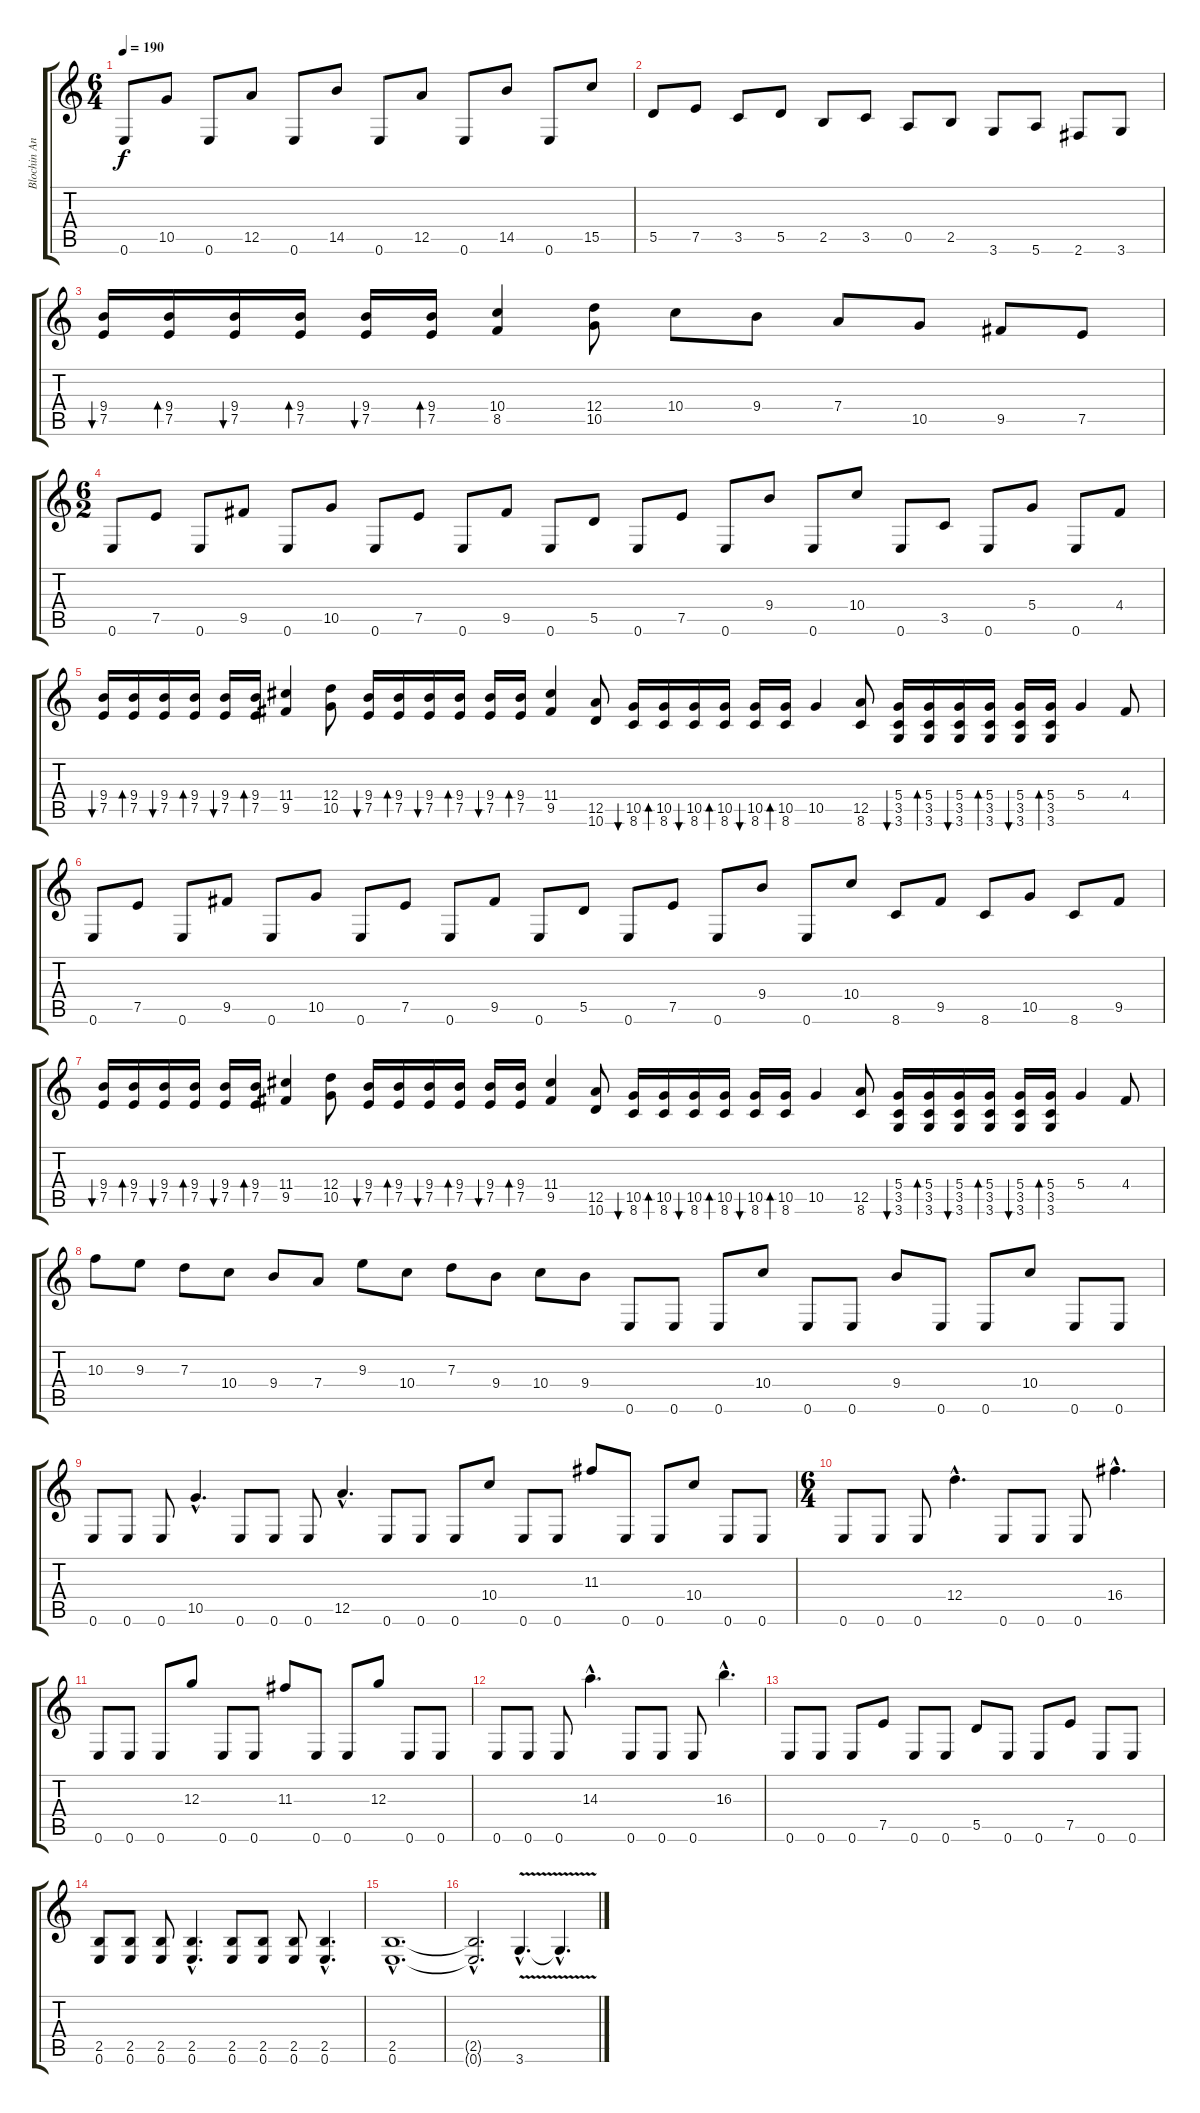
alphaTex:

\track ("Blochin Anton guitar" "Blochin An") {instrument overdrivenguitar}
\staff {score tabs}
\tuning (E4 B3 G3 D3 A2 E2) {hide}
\ts (6 4)
\tempo 190
\clef g2
\ks c
0.6.8{dy f} 10.5.8 0.6.8 12.5.8 0.6.8 14.5.8 0.6.8 12.5.8 0.6.8 14.5.8 0.6.8 15.5.8 |
5.5.8 7.5.8 3.5.8 5.5.8 2.5.8 3.5.8 0.5.8 2.5.8 3.6.8 5.6.8 2.6.8 3.6.8 |
(9.4 7.5).16{bu 60} (9.4 7.5).16{bd 60} (9.4 7.5).16{bu 60} (9.4 7.5).16{bd 60} (9.4 7.5).16{bu 60} (9.4 7.5).16{bd 60} (10.4 8.5).4 (12.4 10.5).8 10.4.8 9.4.8 7.4.8 10.5.8 9.5.8 7.5.8 |
\ts (6 2)
0.6.8 7.5.8 0.6.8 9.5.8 0.6.8 10.5.8 0.6.8 7.5.8 0.6.8 9.5.8 0.6.8 5.5.8 0.6.8 7.5.8 0.6.8 9.4.8 0.6.8 10.4.8 0.6.8 3.5.8 0.6.8 5.4.8 0.6.8 4.4.8 |
(9.4 7.5).16{bu 60} (9.4 7.5).16{bd 60} (9.4 7.5).16{bu 60} (9.4 7.5).16{bd 60} (9.4 7.5).16{bu 60} (9.4 7.5).16{bd 60} (11.4 9.5).4 (12.4 10.5).8 (9.4 7.5).16{bu 60} (9.4 7.5).16{bd 60} (9.4 7.5).16{bu 60} (9.4 7.5).16{bd 60} (9.4 7.5).16{bu 60} (9.4 7.5).16{bd 60} (11.4 9.5).4 (12.5 10.6).8 (10.5 8.6).16{bu 60} (10.5 8.6).16{bd 60} (10.5 8.6).16{bu 60} (10.5 8.6).16{bd 60} (10.5 8.6).16{bu 60} (10.5 8.6).16{bd 60} 10.5.4 (12.5 8.6).8 (5.4 3.5 3.6).16{bu 60} (5.4 3.5 3.6).16{bd 60} (5.4 3.5 3.6).16{bu 60} (5.4 3.5 3.6).16{bd 60} (5.4 3.5 3.6).16{bu 60} (5.4 3.5 3.6).16{bd 60} 5.4.4 4.4.8 |
0.6.8 7.5.8 0.6.8 9.5.8 0.6.8 10.5.8 0.6.8 7.5.8 0.6.8 9.5.8 0.6.8 5.5.8 0.6.8 7.5.8 0.6.8 9.4.8 0.6.8 10.4.8 8.6.8 9.5.8 8.6.8 10.5.8 8.6.8 9.5.8 |
(9.4 7.5).16{bu 60} (9.4 7.5).16{bd 60} (9.4 7.5).16{bu 60} (9.4 7.5).16{bd 60} (9.4 7.5).16{bu 60} (9.4 7.5).16{bd 60} (11.4 9.5).4 (12.4 10.5).8 (9.4 7.5).16{bu 60} (9.4 7.5).16{bd 60} (9.4 7.5).16{bu 60} (9.4 7.5).16{bd 60} (9.4 7.5).16{bu 60} (9.4 7.5).16{bd 60} (11.4 9.5).4 (12.5 10.6).8 (10.5 8.6).16{bu 60} (10.5 8.6).16{bd 60} (10.5 8.6).16{bu 60} (10.5 8.6).16{bd 60} (10.5 8.6).16{bu 60} (10.5 8.6).16{bd 60} 10.5.4 (12.5 8.6).8 (5.4 3.5 3.6).16{bu 60} (5.4 3.5 3.6).16{bd 60} (5.4 3.5 3.6).16{bu 60} (5.4 3.5 3.6).16{bd 60} (5.4 3.5 3.6).16{bu 60} (5.4 3.5 3.6).16{bd 60} 5.4.4 4.4.8 |
10.3.8 9.3.8 7.3.8 10.4.8 9.4.8 7.4.8 9.3.8 10.4.8 7.3.8 9.4.8 10.4.8 9.4.8 0.6.8 0.6.8 0.6.8 10.4.8 0.6.8 0.6.8 9.4.8 0.6.8 0.6.8 10.4.8 0.6.8 0.6.8 |
0.6.8 0.6.8 0.6.8 10.5{hac}.4{d} 0.6.8 0.6.8 0.6.8 12.5{hac}.4{d} 0.6.8 0.6.8 0.6.8 10.4.8 0.6.8 0.6.8 11.3.8 0.6.8 0.6.8 10.4.8 0.6.8 0.6.8 |
\ts (6 4)
0.6.8 0.6.8 0.6.8 12.4{hac}.4{d} 0.6.8 0.6.8 0.6.8 16.4{hac}.4{d} |
0.6.8 0.6.8 0.6.8 12.3.8 0.6.8 0.6.8 11.3.8 0.6.8 0.6.8 12.3.8 0.6.8 0.6.8 |
0.6.8 0.6.8 0.6.8 14.3{hac}.4{d} 0.6.8 0.6.8 0.6.8 16.3{hac}.4{d} |
0.6.8 0.6.8 0.6.8 7.5.8 0.6.8 0.6.8 5.5.8 0.6.8 0.6.8 7.5.8 0.6.8 0.6.8 |
(2.5 0.6).8 (2.5 0.6).8 (2.5 0.6).8 (2.5{hac} 0.6{hac}).4{d} (2.5 0.6).8 (2.5 0.6).8 (2.5 0.6).8 (2.5{hac} 0.6{hac}).4{d} |
(2.5{hac} 0.6{hac}).1{d} |
(2.5{hac t} 0.6{hac t}).2{d} 3.6{v hac}.4{d} 3.6{hac t}.4{d}
